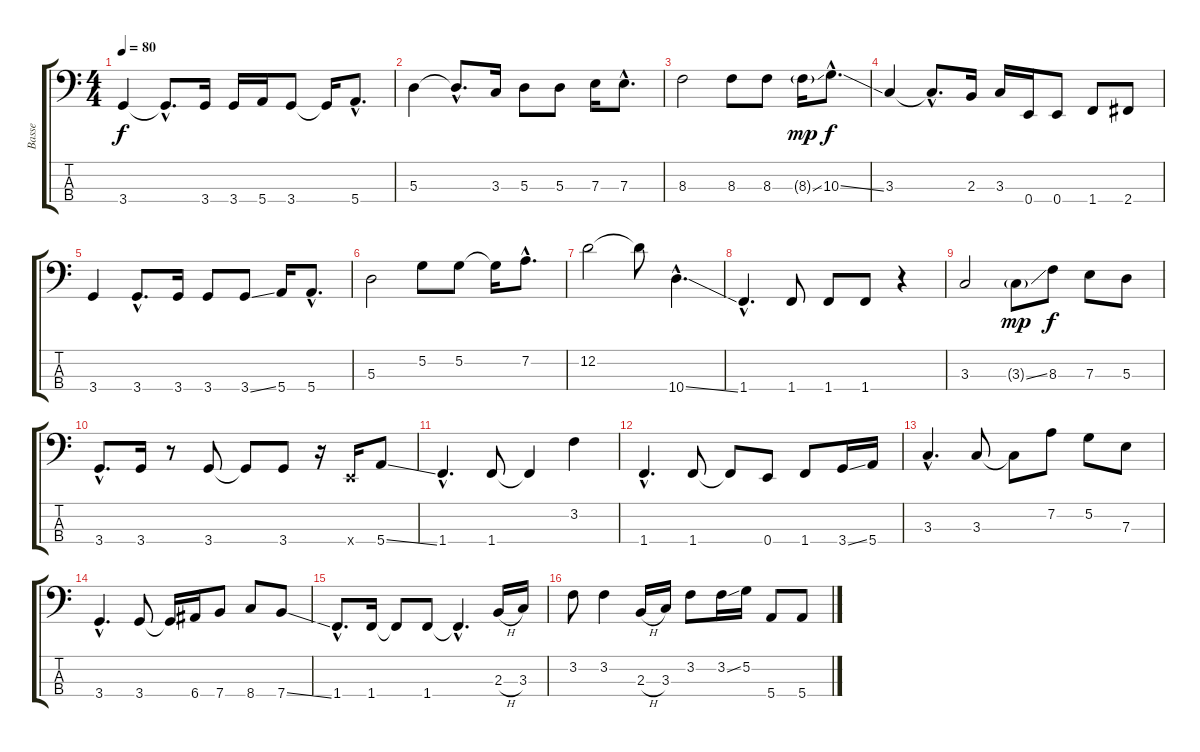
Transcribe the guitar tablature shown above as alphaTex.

\track ("Basse" "Basse") {instrument electricbassfinger}
\staff {score tabs}
\tuning (G2 D2 A1 E1) {hide}
\ts (4 4)
\tempo 80
\clef f4
\ks c
3.4.4{dy f} 3.4{hac t}.8{d} 3.4.16 3.4.16 5.4.16 3.4.8 3.4{t}.16 5.4{hac}.8{d} |
5.3.4 5.3{hac t}.8{d} 3.3.16 5.3.8 5.3.8 7.3.16 7.3{hac}.8{d} |
8.3.2 8.3.8 8.3.8 8.3{ss g}.16{dy mp} 10.3{ss hac}.8{d dy f} |
3.3.4 3.3{hac t}.8{d} 2.3.16 3.3.16 0.4.16 0.4.8 1.4.8 2.4.8 |
3.4.4 3.4{hac}.8{d} 3.4.16 3.4.8 3.4{ss}.8 5.4.16 5.4{hac}.8{d} |
5.3.2 5.2.8 5.2.8 5.2{t}.16 7.2{hac}.8{d} |
12.2.2 12.2{t}.8 10.4{ss hac}.4{d} |
1.4{hac}.4{d} 1.4.8 1.4.8 1.4.8 r.4 |
3.3.2 3.3{ss g}.8{dy mp} 8.3.8{dy f} 7.3.8 5.3.8 |
3.4{hac}.8{d} 3.4.16 r.8 3.4.8 3.4{t}.8 3.4.8 r.16 0.4{x}.16 5.4{ss}.8 |
1.4{hac}.4{d} 1.4.8 1.4{t}.4 3.2.4 |
1.4{hac}.4{d} 1.4.8 1.4{t}.8 0.4.8 1.4.8 3.4{ss}.16 5.4.16 |
3.3{hac}.4{d} 3.3.8 3.3{t}.8 7.2.8 5.2.8 7.3.8 |
3.4{hac}.4{d} 3.4.8 3.4{t}.16 6.4.16 7.4.8 8.4.8 7.4{ss}.8 |
1.4{hac}.8{d} 1.4.16 1.4{t}.8 1.4.8 1.4{hac t}.4{d} 2.3{h}.16 3.3.16 |
3.2.8 3.2.4 2.3{h}.16 3.3.16 3.2.8 3.2{ss}.16 5.2.16 5.4.8 5.4.8
